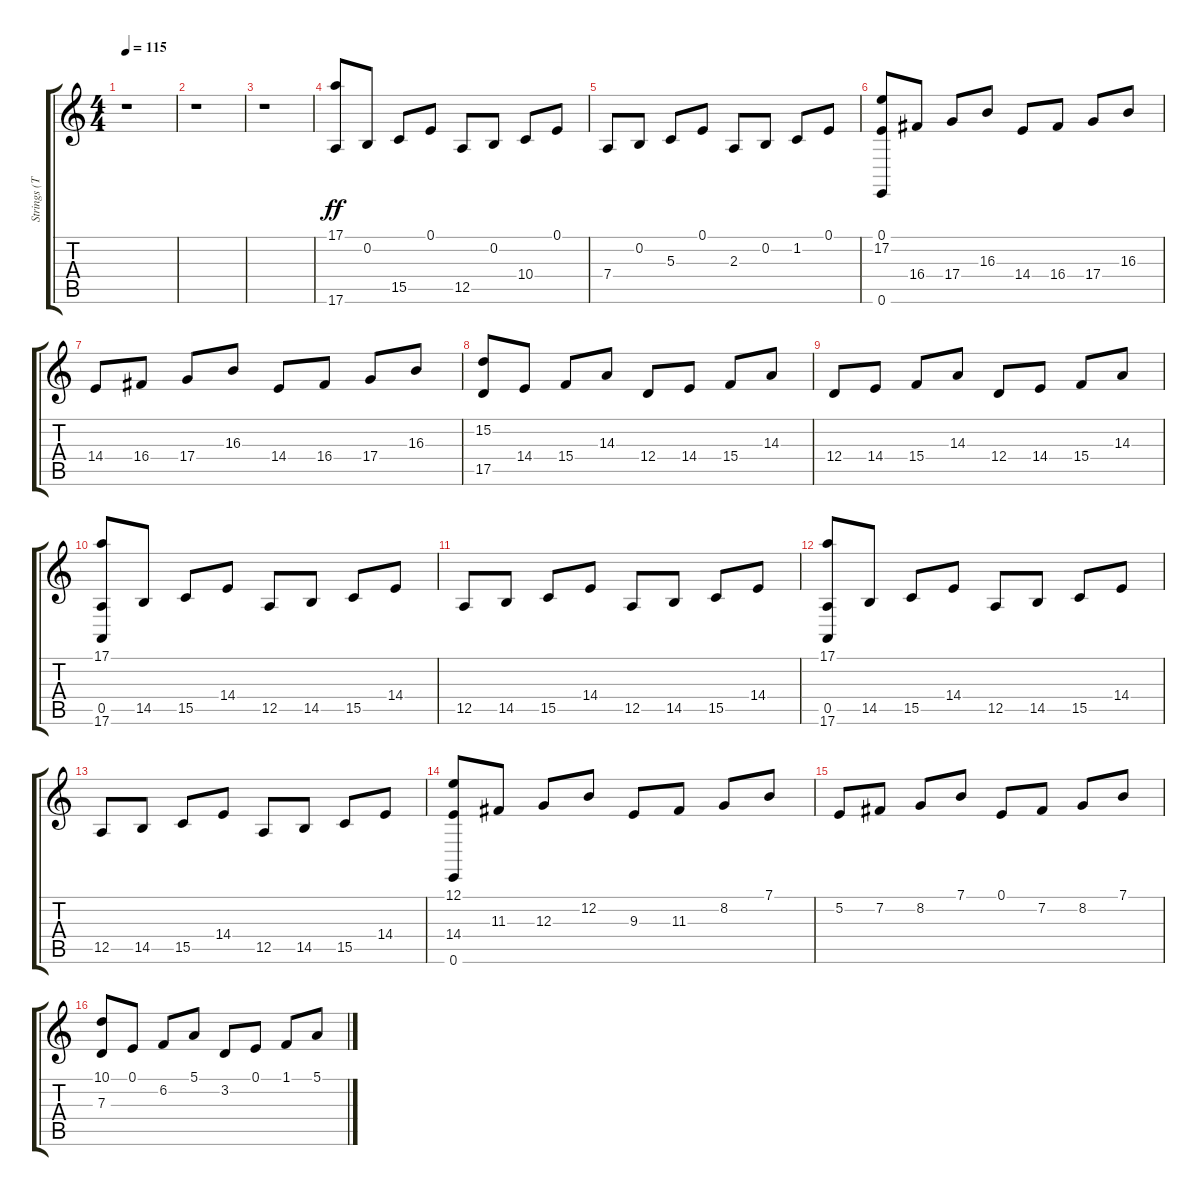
\track ("Strings (Tuomas)" "Strings (T") {instrument stringensemble1}
\staff {score tabs}
\tuning (E4 B3 G3 D3 A2 E2) {hide}
\ts (4 4)
\tempo 115
\clef g2
\ks c
r.1{dy ff} |
r.1 |
r.1 |
(17.1 17.6).8{volume 13} 0.2.8 15.5.8 0.1.8 12.5.8 0.2.8 10.4.8 0.1.8 |
7.4.8 0.2.8 5.3.8 0.1.8 2.3.8 0.2.8 1.2.8 0.1.8 |
(0.1 17.2 0.6).8 16.4.8 17.4.8 16.3.8 14.4.8 16.4.8 17.4.8 16.3.8 |
14.4.8 16.4.8 17.4.8 16.3.8 14.4.8 16.4.8 17.4.8 16.3.8 |
(15.2 17.5).8 14.4.8 15.4.8 14.3.8 12.4.8 14.4.8 15.4.8 14.3.8 |
12.4.8 14.4.8 15.4.8 14.3.8 12.4.8 14.4.8 15.4.8 14.3.8 |
(17.1 0.5 17.6).8 14.5.8 15.5.8 14.4.8 12.5.8 14.5.8 15.5.8 14.4.8 |
12.5.8 14.5.8 15.5.8 14.4.8 12.5.8 14.5.8 15.5.8 14.4.8 |
(17.1 0.5 17.6).8 14.5.8 15.5.8 14.4.8 12.5.8 14.5.8 15.5.8 14.4.8 |
12.5.8 14.5.8 15.5.8 14.4.8 12.5.8 14.5.8 15.5.8 14.4.8 |
(12.1 14.4 0.6).8 11.3.8 12.3.8 12.2.8 9.3.8 11.3.8 8.2.8 7.1.8 |
5.2.8 7.2.8 8.2.8 7.1.8 0.1.8 7.2.8 8.2.8 7.1.8 |
(10.1 7.3).8 0.1.8 6.2.8 5.1.8 3.2.8 0.1.8 1.1.8 5.1.8
